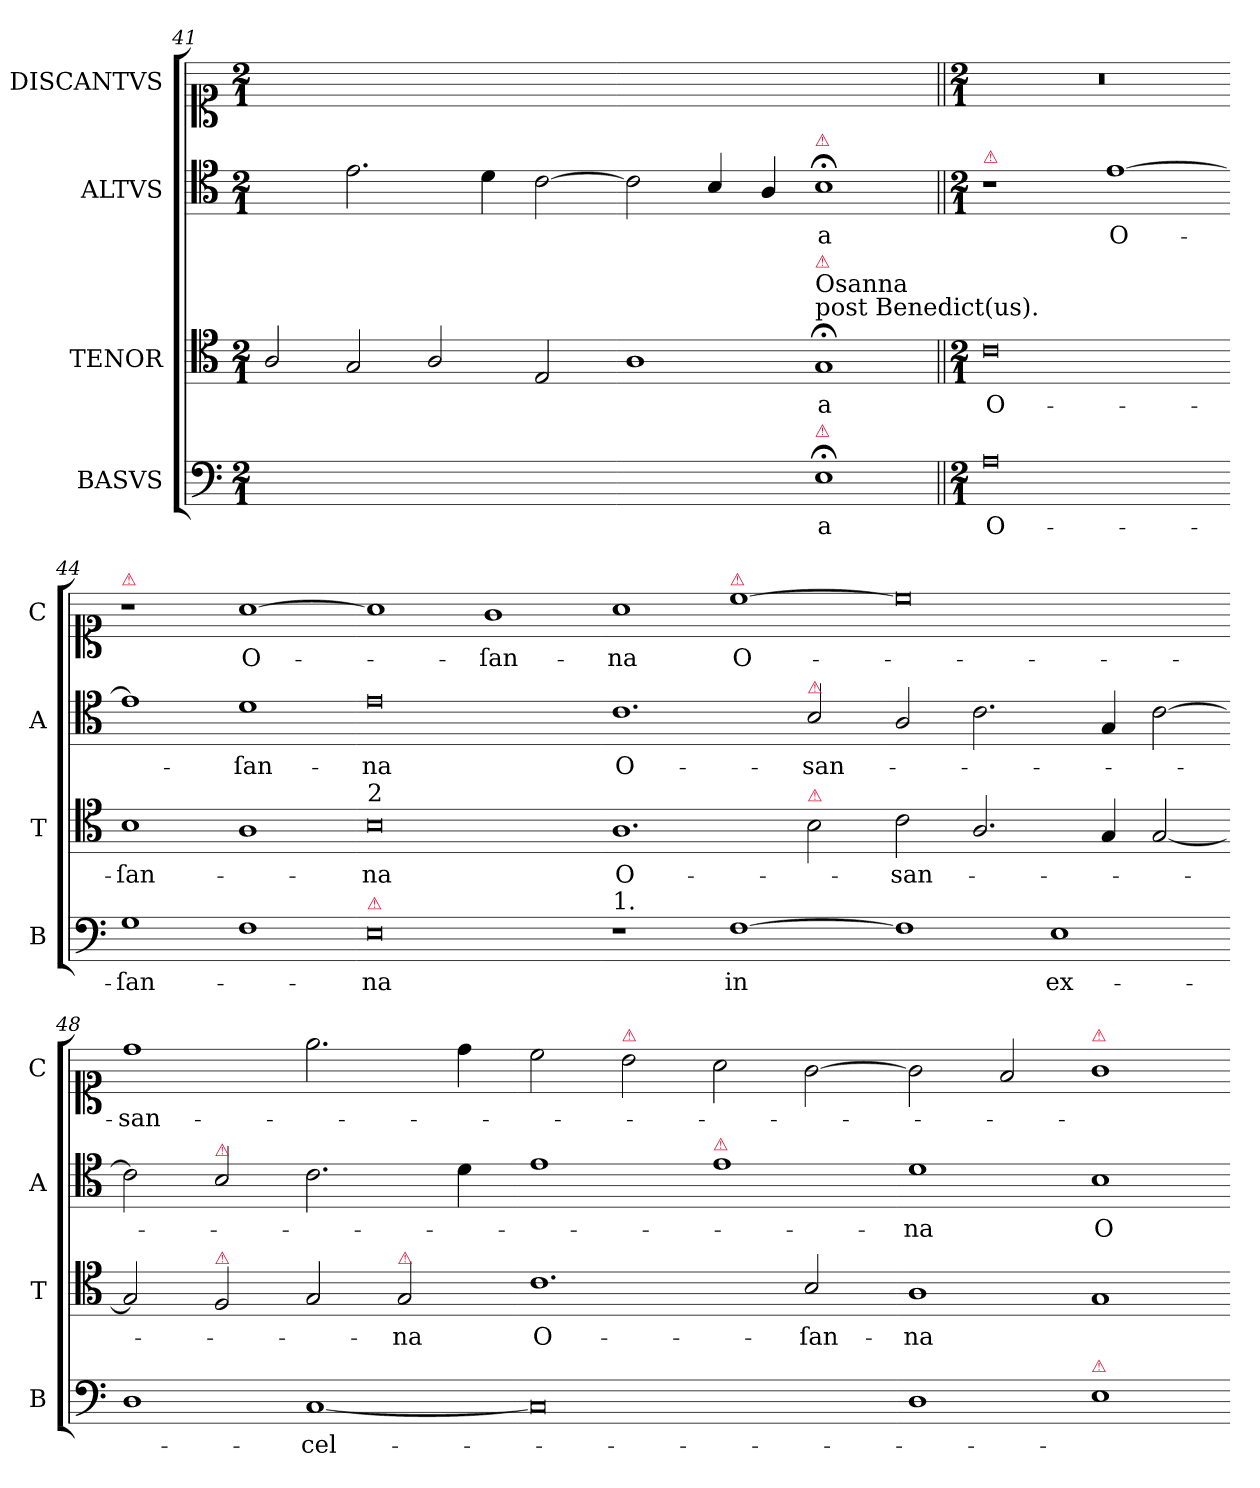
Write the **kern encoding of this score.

**kern	**text	**kern	**text	**kern	**text	**kern	**text
*part4	*part4	*part3	*part3	*part2	*part2	*part1	*part1
*staff4	*staff4	*staff3	*staff3	*staff2	*staff2	*staff1	*staff1
*I"BASVS	*	*I"TENOR	*	*I"ALTVS	*	*I"DISCANTVS	*
*I'B	*	*I'T	*	*I'A	*	*I'C	*
*clefF4	*	*clefC4	*	*clefC4	*	*clefC1	*
*k[]	*	*k[]	*	*k[]	*	*k[]	*
*M2/1	*	*M2/1	*	*M2/1	*	*M2/1	*
=41	=41	=41	=41	=41	=41	=41	=41
0ryy	.	2A/	.	2ryy	.	0ryy	.
.	.	2G/	.	2.e\	.	.	.
.	.	2A/	.	.	.	.	.
.	.	.	.	4d\	.	.	.
.	.	2E/	.	[2c\	.	.	.
=42-	=42-	=42-	=42-	=42-	=42-	=42-	=42-
1ryy	.	1A	.	2c\]	.	0ryy	.
.	.	.	.	4B/	.	.	.
.	.	.	.	4A/	.	.	.
!	!	!	!	!LO:TX:a:color=crimson:t=⚠	!	!	!
!	!	!LO:TX:a:t=Osanna\npost Benedict(us).	!	!	!	!	!
!	!	!LO:TX:a:color=crimson:t=⚠	!	!	!	!	!
!LO:TX:a:color=crimson:t=⚠	!	!	!	!	!	!	!
!	!	!	!LO:LY:i	!	!LO:LY:i	!	!
1E;<	-a	1G;<	-a	1B;<	-a	.	.
=43||	=43||	=43||	=43||	=43||	=43||	=43||	=43||
*M2/1	*	*M2/1	*	*M2/1	*	*M2/1	*
!	!	!	!	!LO:TX:a:color=crimson:t=⚠	!	!	!
0A	O-	0c	O-	1r	.	0r	.
.	.	.	.	[1e	O-	.	.
=44-	=44-	=44-	=44-	=44-	=44-	=44-	=44-
!	!	!	!	!	!	!LO:TX:a:color=crimson:t=⚠	!
1G	-ſan-	1B	-ſan-	1e]	.	1r	.
1F	.	1A	.	1d	-ſan-	[1a	O-
=45-	=45-	=45-	=45-	=45-	=45-	=45-	=45-
!	!	!LO:TX:a:t=2	!	!	!	!	!
!LO:TX:a:color=crimson:t=⚠	!	!	!	!	!	!	!
0E	-na	0B	na	0e	-na	1a]	.
.	.	.	.	.	.	1g	-ſan-
=46-	=46-	=46-	=46-	=46-	=46-	=46-	=46-
!LO:TX:a:t=1.	!	!	!	!	!	!	!
!	!	!	!LO:LY:i	!	!LO:LY:i	!	!
1r	.	1.A	O-	1.c	O-	1a	na
!	!	!	!	!	!	!LO:TX:a:color=crimson:t=⚠	!
!	!	!	!	!	!	!	!LO:LY:i
[1F	in	.	.	.	.	[1cc	O-
!	!	!	!	!LO:TX:a:color=crimson:t=⚠	!	!	!
!	!	!LO:TX:a:color=crimson:t=⚠	!	!	!	!	!
!	!	!	!	!	!LO:LY:i	!	!
.	.	2B\	.	2B/	-san-	.	.
=47-	=47-	=47-	=47-	=47-	=47-	=47-	=47-
!	!	!	!LO:LY:i	!	!	!	!
1F]	.	2c\	-san-	2A/	.	0cc]	.
.	.	2.A/	.	2.c\	.	.	.
1E	ex-	.	.	.	.	.	.
.	.	4G/	.	4G/	.	.	.
.	.	[2G/	.	[2c\	.	.	.
=48-	=48-	=48-	=48-	=48-	=48-	=48-	=48-
!	!	!	!	!	!	!	!LO:LY:i
1D	.	2G/]	.	2c\]	.	1dd	-san-
!	!	!	!	!LO:TX:a:color=crimson:t=⚠	!	!	!
!	!	!LO:TX:a:color=crimson:t=⚠	!	!	!	!	!
.	.	2F/	.	2B/	.	.	.
[1C	-cel-	2G/	.	2.c\	.	2.ee\	.
!	!	!LO:TX:a:color=crimson:t=⚠	!	!	!	!	!
!	!	!	!LO:LY:i	!	!	!	!
.	.	2G/	-na	.	.	.	.
.	.	.	.	4d\	.	4dd\	.
=49-	=49-	=49-	=49-	=49-	=49-	=49-	=49-
0C]	.	1.c	O-	1e	.	2cc\	.
!	!	!	!	!	!	!LO:TX:a:color=crimson:t=⚠	!
.	.	.	.	.	.	2b\	.
!	!	!	!	!LO:TX:a:color=crimson:t=⚠	!	!	!
.	.	.	.	1e	.	2a\	.
.	.	2B/	-ſan-	.	.	[2g\	.
=50-	=50-	=50-	=50-	=50-	=50-	=50-	=50-
!	!	!	!	!	!LO:LY:i	!	!
1D	.	1A	-na	1d	-na	2g\]	.
.	.	.	.	.	.	2f/	.
!	!	!	!	!	!	!LO:TX:a:color=crimson:t=⚠	!
!LO:TX:a:color=crimson:t=⚠	!	!	!	!	!	!	!
1E	.	1G	.	1B	O-	1g	.
=-	=-	=-	=-	=-	=-	=-	=-
*-	*-	*-	*-	*-	*-	*-	*-
